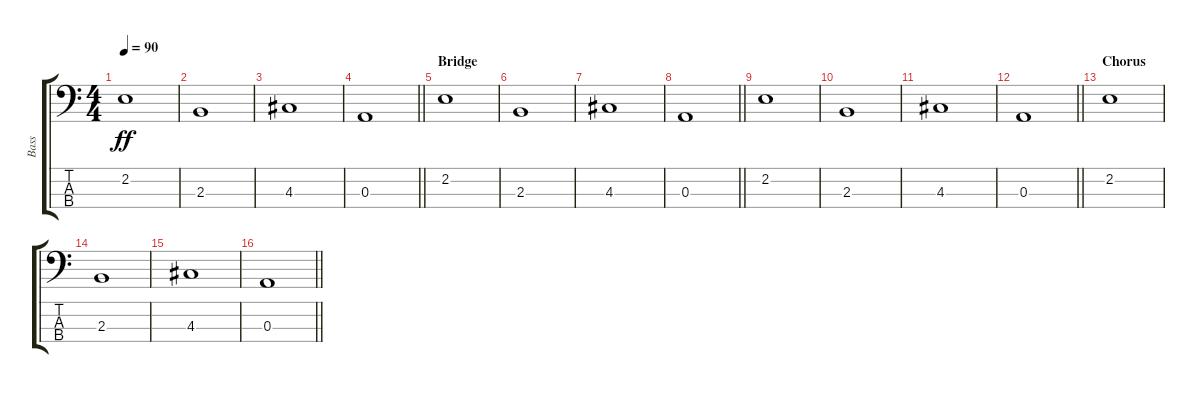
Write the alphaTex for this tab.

\track ("Bass" "Bass") {instrument electricbassfinger}
\staff {score tabs}
\tuning (G2 D2 A1 E1) {hide}
\ts (4 4)
\tempo 90
\clef f4
\ks c
2.2.1{dy ff} |
2.3.1 |
4.3.1 |
\barLineRight lightlight
0.3.1 |
\section ("" "Bridge")
2.2.1 |
2.3.1 |
4.3.1 |
\barLineRight lightlight
0.3.1 |
2.2.1 |
2.3.1 |
4.3.1 |
\barLineRight lightlight
0.3.1 |
\section ("" "Chorus")
2.2.1 |
2.3.1 |
4.3.1 |
\barLineRight lightlight
0.3.1
